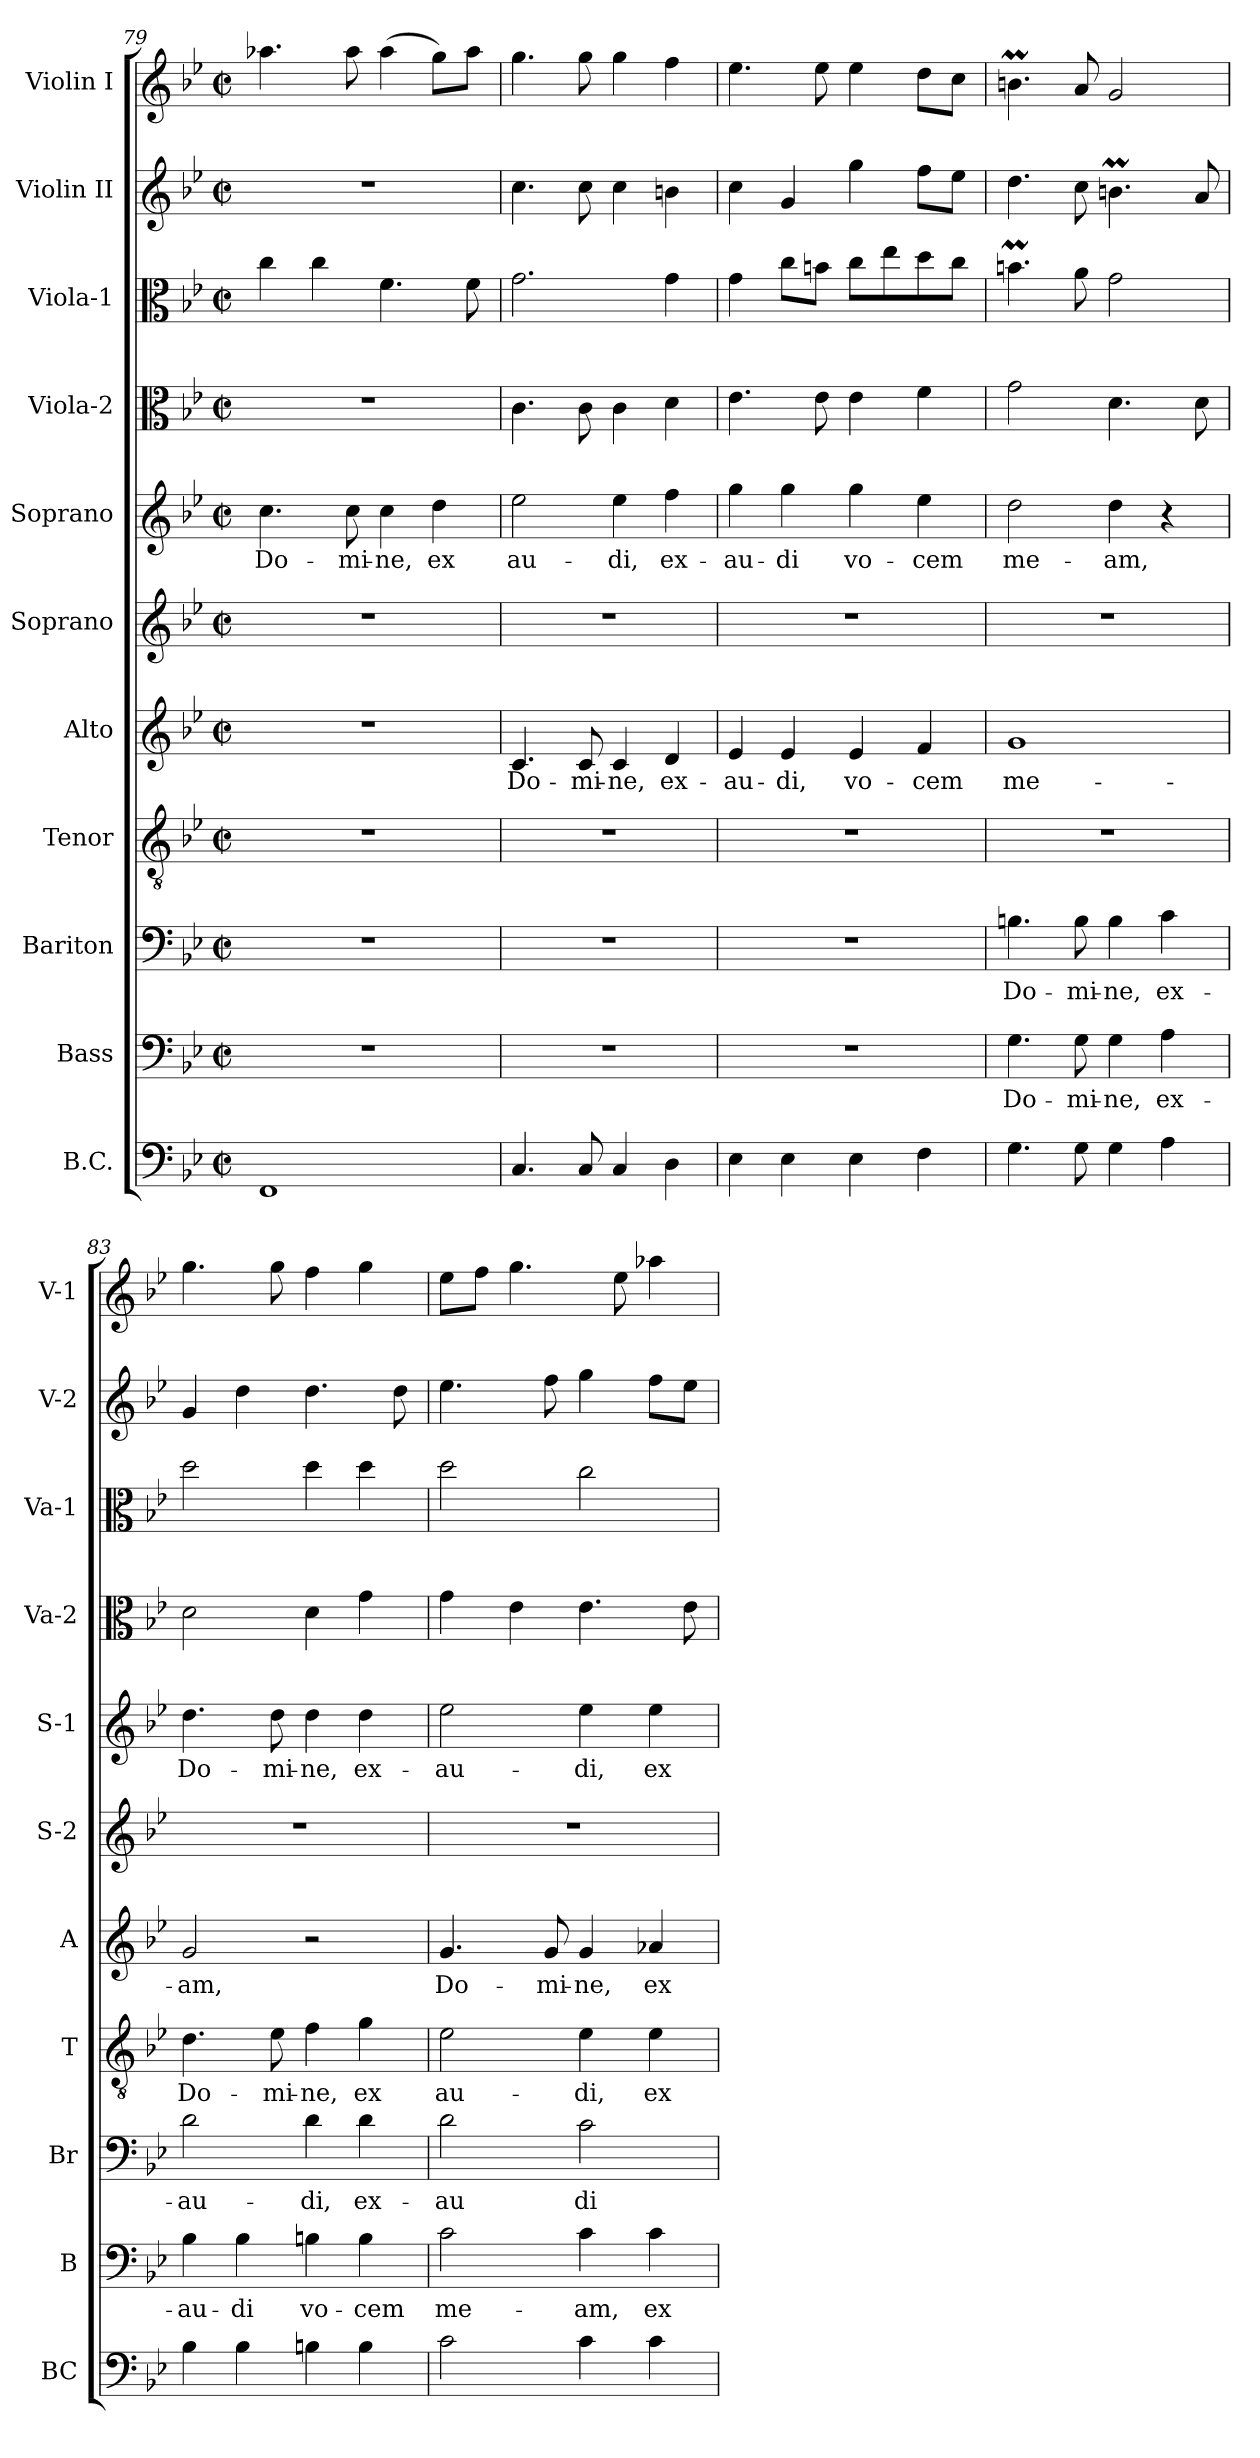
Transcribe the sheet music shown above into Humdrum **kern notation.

**kern	**kern	**text	**kern	**text	**kern	**text	**kern	**text	**kern	**kern	**text	**kern	**kern	**kern	**kern
*part11	*part10	*part10	*part9	*part9	*part8	*part8	*part7	*part7	*part6	*part5	*part5	*part4	*part3	*part2	*part1
*staff11	*staff10	*staff10	*staff9	*staff9	*staff8	*staff8	*staff7	*staff7	*staff6	*staff5	*staff5	*staff4	*staff3	*staff2	*staff1
*I"B.C.	*I"Bass	*	*I"Bariton	*	*I"Tenor	*	*I"Alto	*	*I"Soprano	*I"Soprano	*	*I"Viola-2	*I"Viola-1	*I"Violin II	*I"Violin I
*I'BC	*I'B	*	*I'Br	*	*I'T	*	*I'A	*	*I'S-2	*I'S-1	*	*I'Va-2	*I'Va-1	*I'V-2	*I'V-1
*clefF4	*clefF4	*	*clefF4	*	*clefGv2	*	*clefG2	*	*clefG2	*clefG2	*	*clefC3	*clefC3	*clefG2	*clefG2
*k[b-e-]	*k[b-e-]	*	*k[b-e-]	*	*k[b-e-]	*	*k[b-e-]	*	*k[b-e-]	*k[b-e-]	*	*k[b-e-]	*k[b-e-]	*k[b-e-]	*k[b-e-]
*B-:	*B-:	*	*B-:	*	*B-:	*	*B-:	*	*B-:	*B-:	*	*B-:	*B-:	*B-:	*B-:
*M2/2	*M2/2	*	*M2/2	*	*M2/2	*	*M2/2	*	*M2/2	*M2/2	*	*M2/2	*M2/2	*M2/2	*M2/2
*met(c|)	*met(c|)	*	*met(c|)	*	*met(c|)	*	*met(c|)	*	*met(c|)	*met(c|)	*	*met(c|)	*met(c|)	*met(c|)	*met(c|)
=79	=79	=79	=79	=79	=79	=79	=79	=79	=79	=79	=79	=79	=79	=79	=79
!	!	!	!	!	!	!	!	!	!	!	!LO:LY:b	!	!	!	!
1FF	1r	.	1r	.	1r	.	1r	.	1r	4.cc\	Do-	1r	4cc\	1r	4.aa-X\
.	.	.	.	.	.	.	.	.	.	.	.	.	4cc\	.	.
!	!	!	!	!	!	!	!	!	!	!	!LO:LY:b	!	!	!	!
.	.	.	.	.	.	.	.	.	.	8cc\	-mi-	.	.	.	8aa-\
!	!	!	!	!	!	!	!	!	!	!	!LO:LY:b	!	!	!	!
.	.	.	.	.	.	.	.	.	.	4cc\	-ne,	.	4.f\	.	(>4aa-\
!	!	!	!	!	!	!	!	!	!	!	!LO:LY:b	!	!	!	!
.	.	.	.	.	.	.	.	.	.	4dd\	ex	.	.	.	8gg\L)
.	.	.	.	.	.	.	.	.	.	.	.	.	8f\	.	8aa-\J
!!LO:PB:g=z
=80	=80	=80	=80	=80	=80	=80	=80	=80	=80	=80	=80	=80	=80	=80	=80
!	!	!	!	!	!	!	!	!LO:LY:b	!	!	!LO:LY:b	!	!	!	!
4.C/	1r	.	1r	.	1r	.	4.c/	Do-	1r	2ee-\	au-	4.c\	2.g\	4.cc\	4.gg\
!	!	!	!	!	!	!	!	!LO:LY:b	!	!	!	!	!	!	!
8C/	.	.	.	.	.	.	8c/	-mi-	.	.	.	8c\	.	8cc\	8gg\
!	!	!	!	!	!	!	!	!LO:LY:b	!	!	!LO:LY:b	!	!	!	!
4C/	.	.	.	.	.	.	4c/	-ne,	.	4ee-\	-di,	4c\	.	4cc\	4gg\
!	!	!	!	!	!	!	!	!LO:LY:b	!	!	!LO:LY:b	!	!	!	!
4D\	.	.	.	.	.	.	4d/	ex-	.	4ff\	ex-	4d\	4g\	4bn\	4ff\
=81	=81	=81	=81	=81	=81	=81	=81	=81	=81	=81	=81	=81	=81	=81	=81
!	!	!	!	!	!	!	!	!LO:LY:b	!	!	!LO:LY:b	!	!	!	!
4E-\	1r	.	1r	.	1r	.	4e-/	-au-	1r	4gg\	-au-	4.e-\	4g\	4cc\	4.ee-\
!	!	!	!	!	!	!	!	!LO:LY:b	!	!	!LO:LY:b	!	!	!	!
4E-\	.	.	.	.	.	.	4e-/	-di,	.	4gg\	-di	.	8cc\L	4g/	.
.	.	.	.	.	.	.	.	.	.	.	.	8e-\	8bn\J	.	8ee-\
!	!	!	!	!	!	!	!	!LO:LY:b	!	!	!LO:LY:b	!	!	!	!
4E-\	.	.	.	.	.	.	4e-/	vo-	.	4gg\	vo-	4e-\	8cc\L	4gg\	4ee-\
.	.	.	.	.	.	.	.	.	.	.	.	.	8ee-\	.	.
!	!	!	!	!	!	!	!	!LO:LY:b	!	!	!LO:LY:b	!	!	!	!
4F\	.	.	.	.	.	.	4f/	-cem	.	4ee-\	-cem	4f\	8dd\	8ff\L	8dd\L
.	.	.	.	.	.	.	.	.	.	.	.	.	8cc\J	8ee-\J	8cc\J
=82	=82	=82	=82	=82	=82	=82	=82	=82	=82	=82	=82	=82	=82	=82	=82
!	!	!LO:LY:b	!	!LO:LY:b	!	!	!	!LO:LY:b	!	!	!LO:LY:b	!	!	!	!
4.G\	4.G\	Do-	4.Bn\	Do-	1r	.	1g	me-	1r	2dd\	me-	2g\	4.bnm\	4.dd\	4.bnm\
!	!	!LO:LY:b	!	!LO:LY:b	!	!	!	!	!	!	!	!	!	!	!
8G\	8G\	-mi-	8B\	-mi-	.	.	.	.	.	.	.	.	8a\	8cc\	8a/
!	!	!LO:LY:b	!	!LO:LY:b	!	!	!	!	!	!	!LO:LY:b	!	!	!	!
4G\	4G\	-ne,	4B\	-ne,	.	.	.	.	.	4dd\	-am,	4.d\	2g\	4.bnm\	2g/
!	!	!LO:LY:b	!	!LO:LY:b	!	!	!	!	!	!	!	!	!	!	!
4A\	4A\	ex-	4c\	ex-	.	.	.	.	.	4r	.	.	.	.	.
.	.	.	.	.	.	.	.	.	.	.	.	8d\	.	8a/	.
=83	=83	=83	=83	=83	=83	=83	=83	=83	=83	=83	=83	=83	=83	=83	=83
!	!	!LO:LY:b	!	!LO:LY:b	!	!LO:LY:b	!	!LO:LY:b	!	!	!LO:LY:b	!	!	!	!
4B-\	4B-\	-au-	2d\	-au-	4.d\	Do-	2g/	-am,	1r	4.dd\	Do-	2d\	2dd\	4g/	4.gg\
!	!	!LO:LY:b	!	!	!	!	!	!	!	!	!	!	!	!	!
4B-\	4B-\	-di	.	.	.	.	.	.	.	.	.	.	.	4dd\	.
!	!	!	!	!	!	!LO:LY:b	!	!	!	!	!LO:LY:b	!	!	!	!
.	.	.	.	.	8e-\	-mi-	.	.	.	8dd\	-mi-	.	.	.	8gg\
!	!	!LO:LY:b	!	!LO:LY:b	!	!LO:LY:b	!	!	!	!	!LO:LY:b	!	!	!	!
4Bn\	4Bn\	vo-	4d\	-di,	4f\	-ne,	2r	.	.	4dd\	-ne,	4d\	4dd\	4.dd\	4ff\
!	!	!LO:LY:b	!	!LO:LY:b	!	!LO:LY:b	!	!	!	!	!LO:LY:b	!	!	!	!
4B\	4B\	-cem	4d\	ex-	4g\	ex	.	.	.	4dd\	ex-	4g\	4dd\	.	4gg\
.	.	.	.	.	.	.	.	.	.	.	.	.	.	8dd\	.
=84	=84	=84	=84	=84	=84	=84	=84	=84	=84	=84	=84	=84	=84	=84	=84
!	!	!LO:LY:b	!	!LO:LY:b	!	!LO:LY:b	!	!LO:LY:b	!	!	!LO:LY:b	!	!	!	!
2c\	2c\	me-	2d\	-au	2e-\	au-	4.g/	Do-	1r	2ee-\	-au-	4g\	2dd\	4.ee-\	8ee-\L
.	.	.	.	.	.	.	.	.	.	.	.	.	.	.	8ff\J
.	.	.	.	.	.	.	.	.	.	.	.	4e-\	.	.	4.gg\
!	!	!	!	!	!	!	!	!LO:LY:b	!	!	!	!	!	!	!
.	.	.	.	.	.	.	8g/	-mi-	.	.	.	.	.	8ff\	.
!	!	!LO:LY:b	!	!LO:LY:b	!	!LO:LY:b	!	!LO:LY:b	!	!	!LO:LY:b	!	!	!	!
4c\	4c\	-am,	2c\	di	4e-\	-di,	4g/	-ne,	.	4ee-\	-di,	4.e-\	2cc\	4gg\	.
.	.	.	.	.	.	.	.	.	.	.	.	.	.	.	8ee-\
!	!	!LO:LY:b	!	!	!	!LO:LY:b	!	!LO:LY:b	!	!	!LO:LY:b	!	!	!	!
4c\	4c\	ex-	.	.	4e-\	ex-	4a-X/	ex-	.	4ee-\	ex-	.	.	8ff\L	4aa-X\
.	.	.	.	.	.	.	.	.	.	.	.	8e-\	.	8ee-\J	.
=	=	=	=	=	=	=	=	=	=	=	=	=	=	=	=
*-	*-	*-	*-	*-	*-	*-	*-	*-	*-	*-	*-	*-	*-	*-	*-
